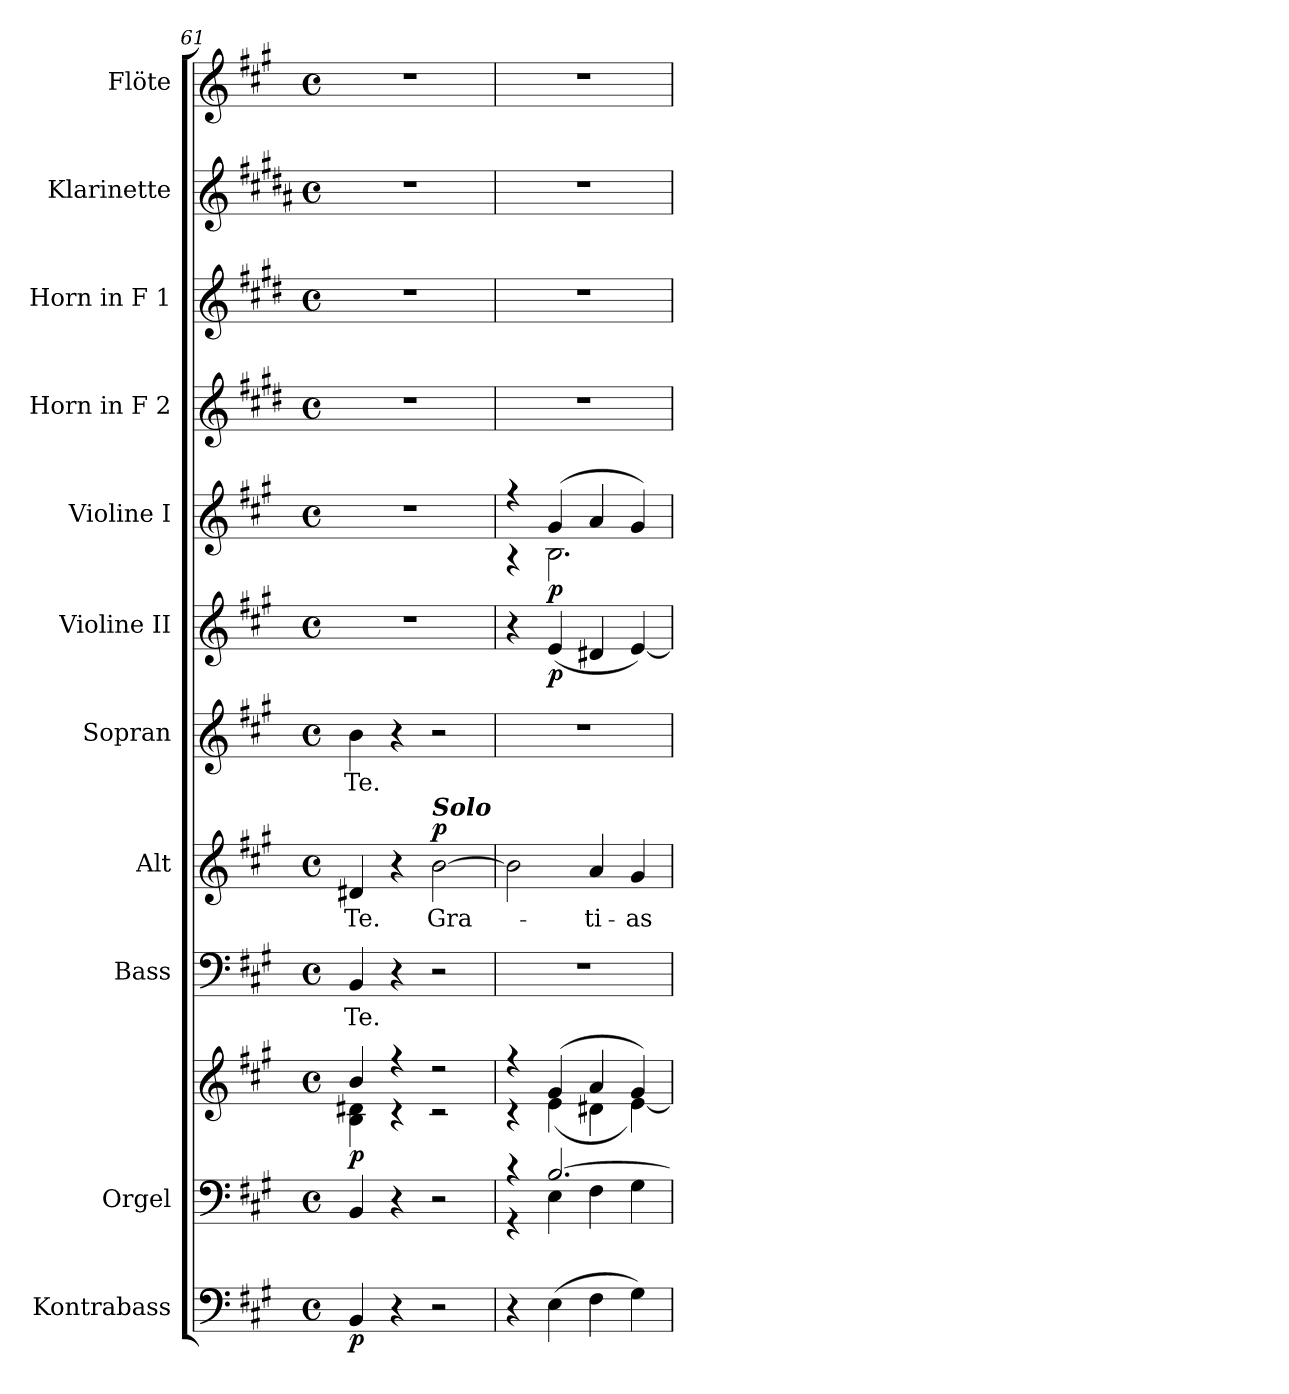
**kern	**dynam	**kern	**kern	**dynam	**kern	**text	**kern	**text	**dynam	**kern	**text	**kern	**dynam	**kern	**dynam	**kern	**kern	**kern	**kern
*part11	*part11	*part10	*part10	*part10	*part9	*part9	*part8	*part8	*part8	*part7	*part7	*part6	*part6	*part5	*part5	*part4	*part3	*part2	*part1
*staff12	*staff12	*staff11	*staff10	*staff10/11	*staff9	*staff9	*staff8	*staff8	*staff8	*staff7	*staff7	*staff6	*staff6	*staff5	*staff5	*staff4	*staff3	*staff2	*staff1
*I"Kontrabass	*	*I"Orgel	*	*	*I"Bass	*	*I"Alt	*	*	*I"Sopran	*	*I"Violine II	*	*I"Violine I	*	*I"Horn in F 2	*I"Horn in F 1	*I"Klarinette	*I"Flöte
*I'Kb.	*	*I'Org.	*	*	*I'B.	*	*I'A.	*	*	*I'S.	*	*I'Vl. II	*	*I'Vl. I	*	*	*	*I'Kl.	*I'Fl.
*clefF4	*	*clefF4	*clefG2	*	*clefF4	*	*clefG2	*	*	*clefG2	*	*clefG2	*	*clefG2	*	*clefG2	*clefG2	*clefG2	*clefG2
*ITrd7c12	*	*	*	*	*	*	*	*	*	*	*	*	*	*	*	*ITrd4c7	*ITrd4c7	*ITrd1c2	*
*k[f#c#g#]	*	*k[f#c#g#]	*k[f#c#g#]	*	*k[f#c#g#]	*	*k[f#c#g#]	*	*	*k[f#c#g#]	*	*k[f#c#g#]	*	*k[f#c#g#]	*	*k[f#c#g#]	*k[f#c#g#]	*k[f#c#g#]	*k[f#c#g#]
*A:	*	*A:	*A:	*	*A:	*	*A:	*	*	*A:	*	*A:	*	*A:	*	*A:	*A:	*A:	*A:
*M4/4	*	*M4/4	*M4/4	*	*M4/4	*	*M4/4	*	*	*M4/4	*	*M4/4	*	*M4/4	*	*M4/4	*M4/4	*M4/4	*M4/4
*met(c)	*	*met(c)	*met(c)	*	*met(c)	*	*met(c)	*	*	*met(c)	*	*met(c)	*	*met(c)	*	*met(c)	*met(c)	*met(c)	*met(c)
=61	=61	=61	=61	=61	=61	=61	=61	=61	=61	=61	=61	=61	=61	=61	=61	=61	=61	=61	=61
*	*	*	*^	*	*	*	*	*	*	*	*	*	*	*	*	*	*	*	*
!	!LO:DY:b	!	!	!	!LO:DY:b	!	!LO:LY:b	!	!LO:LY:b	!	!	!LO:LY:b	!	!	!	!	!	!	!	!
4BBB/	p	4BB/	4b/	4B\ 4d#X\	p	4BB/	Te.	4d#X/	Te.	.	4b\	Te.	1r	.	1r	.	1r	1r	1r	1r
4r	.	4r	4r	4r	.	4r	.	4r	.	.	4r	.	.	.	.	.	.	.	.	.
!	!	!	!	!	!	!	!	!LO:TX:a:Bi:t=Solo	!	!	!	!	!	!	!	!	!	!	!	!
!	!	!	!	!	!	!	!	!	!LO:LY:b	!LO:DY:a	!	!	!	!	!	!	!	!	!	!
2r	.	2r	2r	2r	.	2r	.	[2b\	Gra-	p	2r	.	.	.	.	.	.	.	.	.
=62	=62	=62	=62	=62	=62	=62	=62	=62	=62	=62	=62	=62	=62	=62	=62	=62	=62	=62	=62	=62
*	*	*^	*	*	*	*	*	*	*	*	*	*	*	*	*^	*	*	*	*	*
4r	.	4r	4r	4r	4r	.	1r	.	2b\]	.	.	1r	.	4r	.	4r	4r	.	1r	1r	1r	1r
!	!	!	!	!	!	!	!	!	!	!	!	!	!	!	!LO:DY:b	!	!	!LO:DY:b	!	!	!	!
(>4EE\	.	[>2.B/	4E\	(4g#/	(<4e\	.	.	.	.	.	.	.	.	(<4e/	p	(4g#/	2.B\	p	.	.	.	.
!	!	!	!	!	!	!	!	!	!	!LO:LY:b	!	!	!	!	!	!	!	!	!	!	!	!
4FF#\	.	.	4F#\	4a/	4d#X\	.	.	.	4a/	-ti-	.	.	.	4d#X/	.	4a/	.	.	.	.	.	.
!	!	!	!	!	!	!	!	!	!	!LO:LY:b	!	!	!	!	!	!	!	!	!	!	!	!
4GG#\)	.	.	4G#\	4g#/)	[<4e\)	.	.	.	4g#/	-as	.	.	.	[4e/)	.	4g#/)	.	.	.	.	.	.
*	*	*v	*v	*	*	*	*	*	*	*	*	*	*	*	*	*v	*v	*	*	*	*	*
*	*	*	*v	*v	*	*	*	*	*	*	*	*	*	*	*	*	*	*	*	*
=	=	=	=	=	=	=	=	=	=	=	=	=	=	=	=	=	=	=	=
*-	*-	*-	*-	*-	*-	*-	*-	*-	*-	*-	*-	*-	*-	*-	*-	*-	*-	*-	*-
